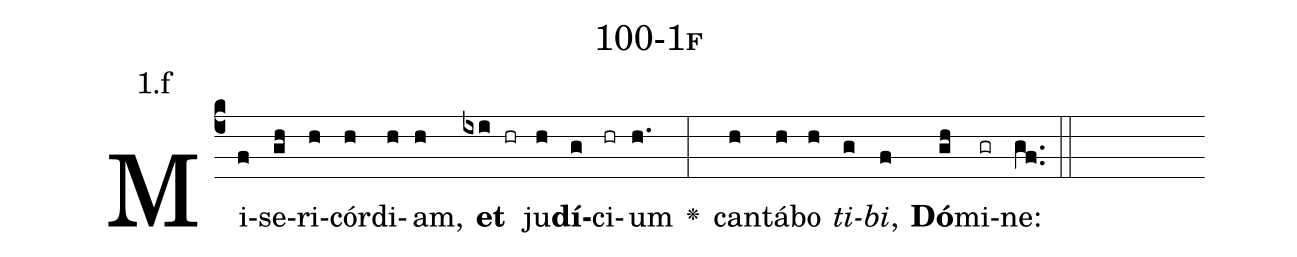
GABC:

name: 100-1f;
annotation: 1.f;
%%
(c4)Mi(f)se(gh)ri(h)cór(h)di(h)am,(h) <b>et</b>(ixi hr) ju(h)<b>dí</b>(g)ci(hr)um(h.) <v>\greheightstar</v>(:) can(h)tá(h)bo(h) <i>ti</i>(g)<i>bi</i>,(f) <b>Dó</b>(gh)mi(gr)ne:(gf..) (::)


%E(h) u(h) o(g) u(f) a(gh) e.(gf..) (::)
